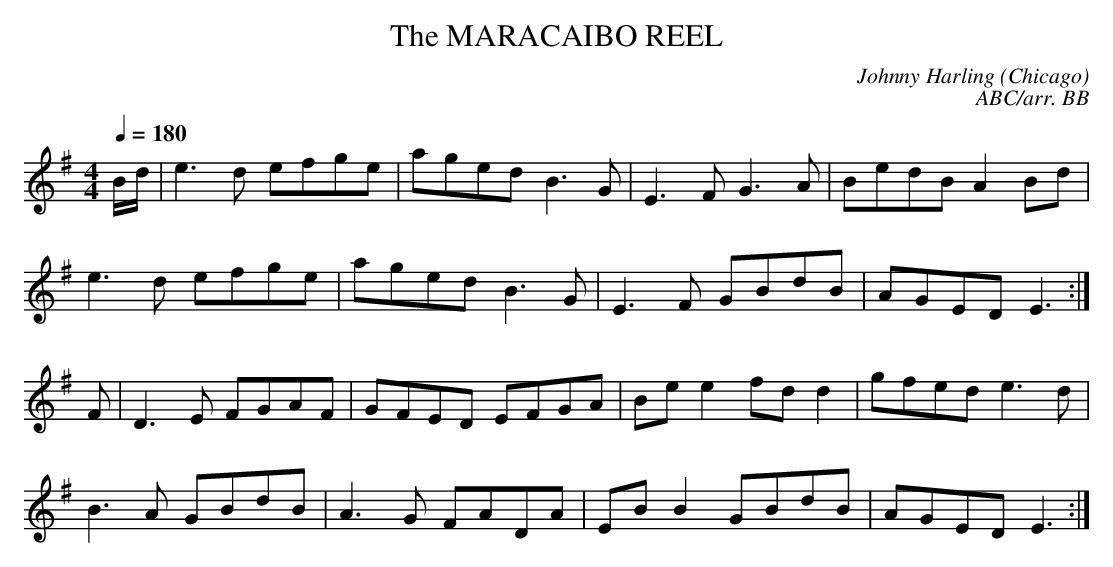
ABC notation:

X:1
T:MARACAIBO REEL, The
C:Johnny Harling (Chicago)
C:ABC/arr. BB
Q:1/4=180
M:4/4
L:1/8
K:G
B/d/|e3d efge|aged B3G|E3F G3A|BedB A2 Bd|
e3 d efge|aged B3G|E3F GBdB|AGED E3 :|
F|D3E FGAF|GFED EFGA|Be e2 fd d2|gfed e3d|
B3A GBdB|A3G FADA|EB B2 GBdB|AGED E3 :|
